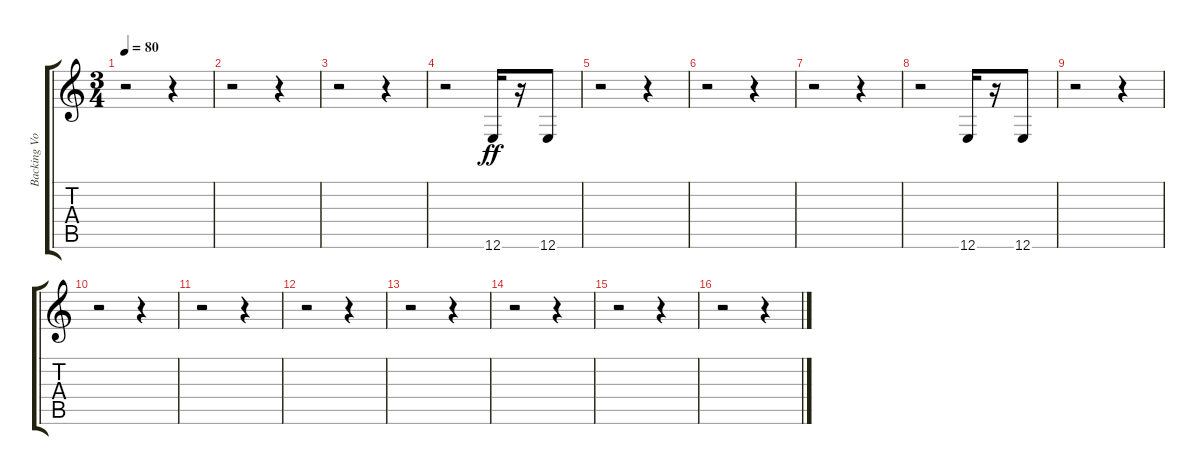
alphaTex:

\track ("Backing Vocals" "Backing Vo") {instrument choiraahs}
\staff {score tabs}
\tuning (E4 B3 G3 D3 A2 E2) {hide}
\ts (3 4)
\tempo 80
\clef g2
\ks c
r.2{dy ff} r.4 |
r.2 r.4 |
r.2 r.4 |
r.2 12.6.16 r.16 12.6.8 |
r.2 r.4 |
r.2 r.4 |
r.2 r.4 |
r.2 12.6.16 r.16 12.6.8 |
r.2 r.4 |
r.2 r.4 |
r.2 r.4 |
r.2 r.4 |
r.2 r.4 |
r.2 r.4 |
r.2 r.4 |
r.2 r.4
